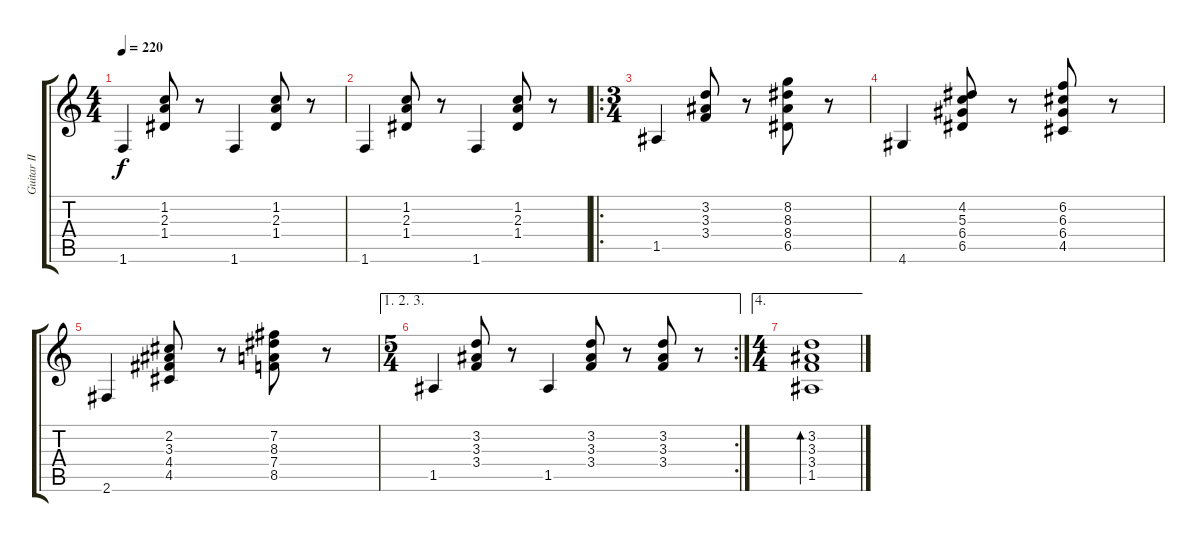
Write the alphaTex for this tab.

\track ("Guitar II" "Guitar II") {instrument acousticguitarsteel}
\staff {score tabs}
\tuning (E4 B3 G3 D3 A2 E2) {hide}
\ts (4 4)
\tempo 220
\clef g2
\ks c
1.6.4{dy f} (1.2 2.3 1.4).8 r.8 1.6.4 (1.2 2.3 1.4).8 r.8 |
1.6.4 (1.2 2.3 1.4).8 r.8 1.6.4 (1.2 2.3 1.4).8 r.8 |
\ro
\ts (3 4)
1.5.4 (3.2 3.3 3.4).8 r.8 (8.2 8.3 8.4 6.5).8 r.8 |
4.6.4 (4.2 5.3 6.4 6.5).8 r.8 (6.2 6.3 6.4 4.5).8 r.8 |
2.6.4 (2.2 3.3 4.4 4.5).8 r.8 (7.2 8.3 7.4 8.5).8 r.8 |
\ae (1 2 3)
\rc 2
\ts (5 4)
1.5.4 (3.2 3.3 3.4).8 r.8 1.5.4 (3.2 3.3 3.4).8 r.8 (3.2 3.3 3.4).8 r.8 |
\ae 4
\ts (4 4)
(3.2 3.3 3.4 1.5).1{bd 480}
